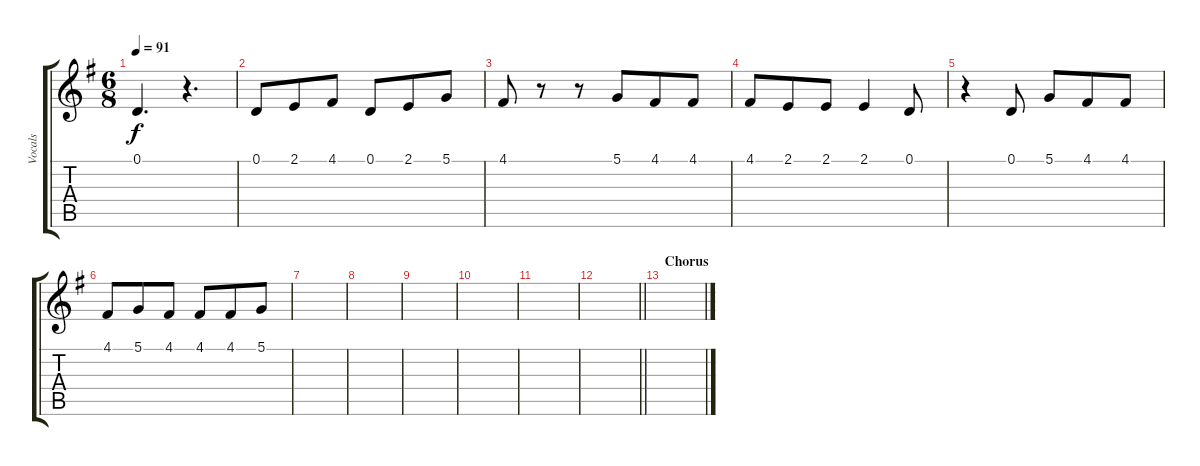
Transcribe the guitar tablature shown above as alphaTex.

\track ("Vocals" "Vocals") {mute instrument altosax}
\staff {score tabs}
\tuning (D4 A3 F3 C3 G2 C2) {hide}
\ts (6 8)
\tempo 91
\clef g2
\ks eminor
0.1.4{d dy f} r.4{d} |
0.1.8 2.1.8 4.1.8 0.1.8 2.1.8 5.1.8 |
4.1.8 r.8 r.8 5.1.8 4.1.8 4.1.8 |
4.1.8 2.1.8 2.1.8 2.1.4 0.1.8 |
r.4 0.1.8 5.1.8 4.1.8 4.1.8 |
4.1.8 5.1.8 4.1.8 4.1.8 4.1.8 5.1.8 |
|
|
|
|
|
\barLineRight lightlight
|
\section ("" "Chorus")
